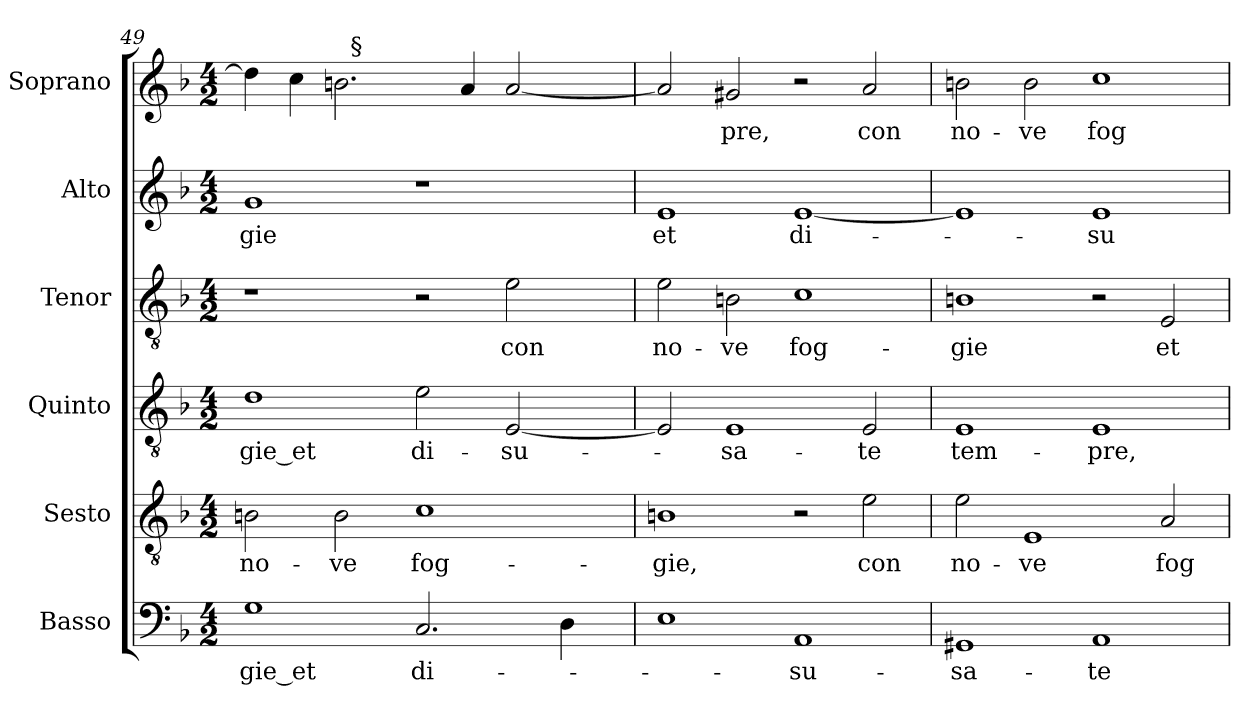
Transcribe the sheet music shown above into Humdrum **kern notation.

**kern	**text	**kern	**text	**kern	**text	**kern	**text	**kern	**text	**kern	**text
*part6	*part6	*part5	*part5	*part4	*part4	*part3	*part3	*part2	*part2	*part1	*part1
*staff6	*staff6	*staff5	*staff5	*staff4	*staff4	*staff3	*staff3	*staff2	*staff2	*staff1	*staff1
*I"Basso	*	*I"Sesto	*	*I"Quinto	*	*I"Tenor	*	*I"Alto	*	*I"Soprano	*
*	*	*I'T.	*	*I'T.	*	*I'T.	*	*I'A.	*	*I'Sop.	*
!!LO:LB:g=z
*clefF4	*	*clefGv2	*	*clefGv2	*	*clefGv2	*	*clefG2	*	*clefG2	*
*	*	*ITrd7c12	*	*ITrd7c12	*	*ITrd7c12	*	*	*	*	*
*k[b-]	*	*k[b-]	*	*k[b-]	*	*k[b-]	*	*k[b-]	*	*k[b-]	*
*F:	*	*F:	*	*F:	*	*F:	*	*F:	*	*F:	*
*M4/2	*	*M4/2	*	*M4/2	*	*M4/2	*	*M4/2	*	*M4/2	*
=49	=49	=49	=49	=49	=49	=49	=49	=49	=49	=49	=49
!	!LO:LY:b:color=#000000	!	!	!	!	!	!	!	!	!	!
!	!	!	!LO:LY:b:color=#000000	!	!	!	!	!	!	!	!
!	!	!	!	!	!LO:LY:b:color=#000000	!	!	!	!	!	!
!	!	!	!	!	!	!	!	!	!LO:LY:b:color=#000000	!	!
*	*	*	*	*	*	*	*	*	*	*^	*
1Gi	-gie_et	2BBni\	no-	1Di	-gie_et	1r	.	1gi	-gie	4ddi\]	2ryy	.
.	.	.	.	.	.	.	.	.	.	4cci\	.	.
!	!	!	!LO:LY:b:color=#000000	!	!	!	!	!	!	!	!	!
.	.	2BBi\	-ve	.	.	.	.	.	.	2.bi\	32ryy	.
.	.	.	.	.	.	.	.	.	.	.	256ryy	.
!	!	!	!	!	!	!	!	!	!	!	!LO:TX:a:t=§	!
.	.	.	.	.	.	.	.	.	.	.	1ryy	.
!	!LO:LY:b:color=#000000	!	!	!	!	!	!	!	!	!	!	!
!	!	!	!LO:LY:b:color=#000000	!	!	!	!	!	!	!	!	!
!	!	!	!	!	!LO:LY:b:color=#000000	!	!	!	!	!	!	!
2.Ci/	di-	1Ci	fog-	2Ei\	di-	2r	.	1r	.	.	.	.
.	.	.	.	.	.	.	.	.	.	4ai/	.	.
!	!	!	!	!	!LO:LY:b:color=#000000	!	!	!	!	!	!	!
!	!	!	!	!	!	!	!LO:LY:b:color=#000000	!	!	!	!	!
.	.	.	.	[2EEi/	-su-	2Ei\	con	.	.	[2ai/	.	.
.	.	.	.	.	.	.	.	.	.	.	4ryy	.
4Di\	.	.	.	.	.	.	.	.	.	.	.	.
.	.	.	.	.	.	.	.	.	.	.	8ryy	.
.	.	.	.	.	.	.	.	.	.	.	16ryy	.
.	.	.	.	.	.	.	.	.	.	.	64..ryy	.
*	*	*	*	*	*	*	*	*	*	*v	*v	*
=50	=50	=50	=50	=50	=50	=50	=50	=50	=50	=50	=50
*	*	*	*	*	*	*	*	*	*	*^	*
!	!	!	!LO:LY:b:color=#000000	!	!	!	!	!	!	!	!	!
*	*	*	*	*	*	*	*	*	*	*v	*v	*
*	*	*	*	*	*	*	*	*	*	*^	*
!	!	!	!	!	!	!	!LO:LY:b:color=#000000	!	!	!	!	!
*	*	*	*	*	*	*	*	*	*	*v	*v	*
*	*	*	*	*	*	*	*	*	*	*^	*
!	!	!	!	!	!	!	!	!	!LO:LY:b:color=#000000	!	!	!
*	*	*	*	*	*	*	*	*	*	*v	*v	*
1Ei	.	1BBni	-gie,	2EEi/]	.	2Ei\	no-	1ei	et	2ai/]	.
!	!	!	!	!	!LO:LY:b:color=#000000	!	!	!	!	!	!
!	!	!	!	!	!	!	!LO:LY:b:color=#000000	!	!	!	!
!	!	!	!	!	!	!	!	!	!	!	!LO:LY:b:color=#000000
.	.	.	.	1EEi	-sa-	2BBni\	-ve	.	.	2g#Xi/	-pre,
!	!LO:LY:b:color=#000000	!	!	!	!	!	!	!	!	!	!
!	!	!	!	!	!	!	!LO:LY:b:color=#000000	!	!	!	!
!	!	!	!	!	!	!	!	!	!LO:LY:b:color=#000000	!	!
1AAi	-su-	2r	.	.	.	1Ci	fog-	[1ei	di-	2r	.
!	!	!	!LO:LY:b:color=#000000	!	!	!	!	!	!	!	!
!	!	!	!	!	!LO:LY:b:color=#000000	!	!	!	!	!	!
!	!	!	!	!	!	!	!	!	!	!	!LO:LY:b:color=#000000
.	.	2Ei\	con	2EEi/	-te	.	.	.	.	2ai/	con
=51	=51	=51	=51	=51	=51	=51	=51	=51	=51	=51	=51
!	!LO:LY:b:color=#000000	!	!	!	!	!	!	!	!	!	!
!	!	!	!LO:LY:b:color=#000000	!	!	!	!	!	!	!	!
!	!	!	!	!	!LO:LY:b:color=#000000	!	!	!	!	!	!
!	!	!	!	!	!	!	!LO:LY:b:color=#000000	!	!	!	!
!	!	!	!	!	!	!	!	!	!	!	!LO:LY:b:color=#000000
1GG#Xi	-sa-	2Ei\	no-	1EEi	tem-	1BBni	-gie	1ei]	.	2bni\	no-
!	!	!	!LO:LY:b:color=#000000	!	!	!	!	!	!	!	!
!	!	!	!	!	!	!	!	!	!	!	!LO:LY:b:color=#000000
.	.	1EEi	-ve	.	.	.	.	.	.	2bi\	-ve
!	!LO:LY:b:color=#000000	!	!	!	!	!	!	!	!	!	!
!	!	!	!	!	!LO:LY:b:color=#000000	!	!	!	!	!	!
!	!	!	!	!	!	!	!	!	!LO:LY:b:color=#000000	!	!
!	!	!	!	!	!	!	!	!	!	!	!LO:LY:b:color=#000000
1AAi	-te	.	.	1EEi	-pre,	2r	.	1ei	-su-	1cci	fog-
!	!	!	!LO:LY:b:color=#000000	!	!	!	!	!	!	!	!
!	!	!	!	!	!	!	!LO:LY:b:color=#000000	!	!	!	!
.	.	2AAi/	fog-	.	.	2EEi/	et	.	.	.	.
=	=	=	=	=	=	=	=	=	=	=	=
*-	*-	*-	*-	*-	*-	*-	*-	*-	*-	*-	*-
